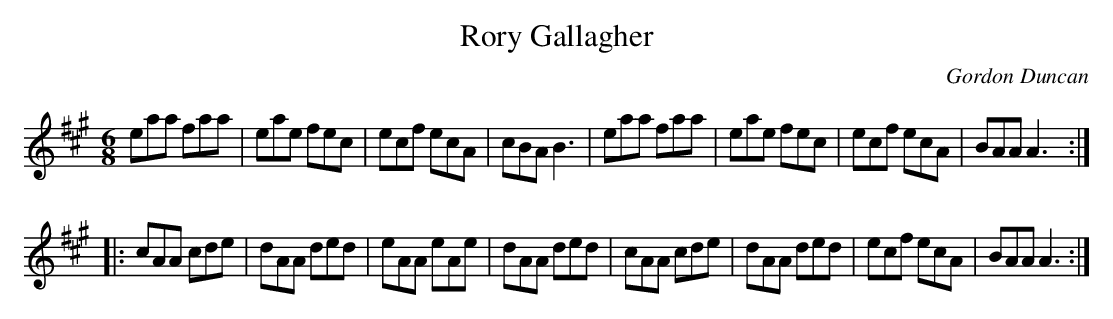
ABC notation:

X:1
T:Rory Gallagher
C:Gordon Duncan
M:6/8
K:A
eaa faa | eae fec | ecf ecA | cBA B3 |\
eaa faa | eae fec | ecf ecA | BAA A3::
cAA cde | dAA ded | eAA eAe | dAA ded |\
cAA cde | dAA ded | ecf ecA | BAA A3:|
